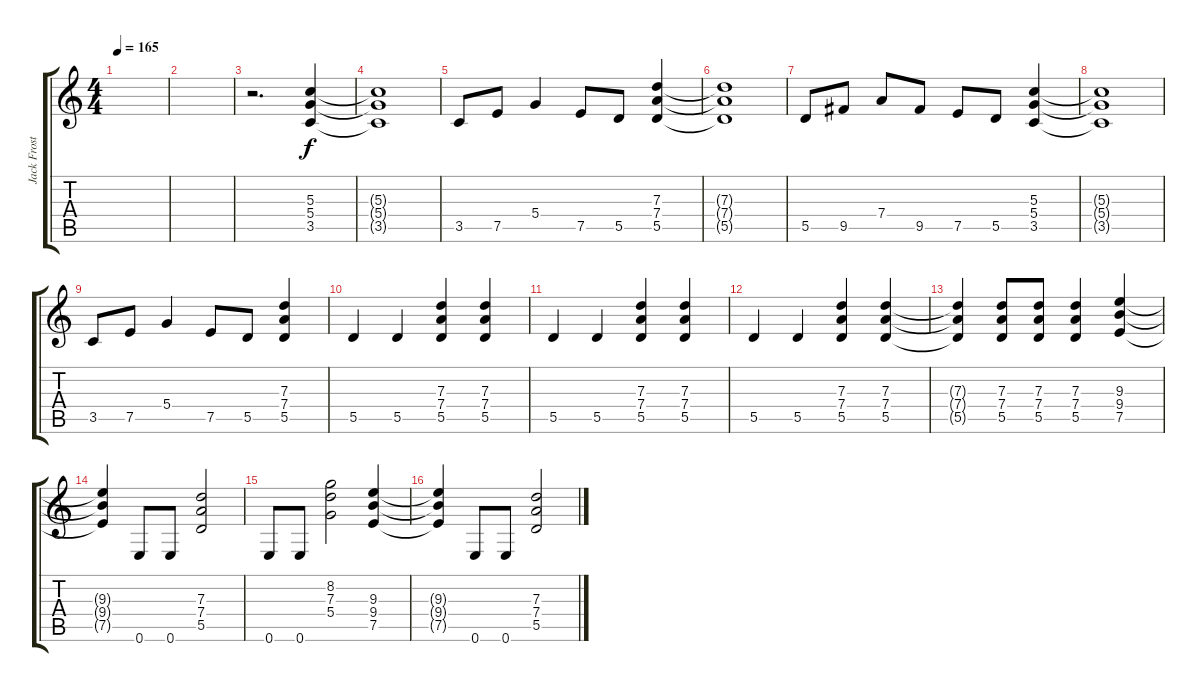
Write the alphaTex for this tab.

\track ("Jack Frost" "Jack Frost") {instrument distortionguitar}
\staff {score tabs}
\tuning (E4 B3 G3 D3 A2 E2) {hide}
\ts (4 4)
\tempo 165
\clef g2
\ks c
|
|
r.2{d} (5.3 5.4 3.5).4 |
(5.3{t} 5.4{t} 3.5{t}).1 |
3.5.8 7.5.8 5.4.4 7.5.8 5.5.8 (7.3 7.4 5.5).4 |
(7.3{t} 7.4{t} 5.5{t}).1 |
5.5.8 9.5.8 7.4.8 9.5.8 7.5.8 5.5.8 (5.3 5.4 3.5).4 |
(5.3{t} 5.4{t} 3.5{t}).1 |
3.5.8 7.5.8 5.4.4 7.5.8 5.5.8 (7.3 7.4 5.5).4 |
5.5.4 5.5.4 (7.3 7.4 5.5).4 (7.3 7.4 5.5).4 |
5.5.4 5.5.4 (7.3 7.4 5.5).4 (7.3 7.4 5.5).4 |
5.5.4 5.5.4 (7.3 7.4 5.5).4 (7.3 7.4 5.5).4 |
(7.3{t} 7.4{t} 5.5{t}).4 (7.3 7.4 5.5).8 (7.3 7.4 5.5).8 (7.3 7.4 5.5).4 (9.3 9.4 7.5).4 |
(9.3{t} 9.4{t} 7.5{t}).4 0.6.8 0.6.8 (7.3 7.4 5.5).2 |
0.6.8 0.6.8 (8.2 7.3 5.4).2 (9.3 9.4 7.5).4 |
(9.3{t} 9.4{t} 7.5{t}).4 0.6.8 0.6.8 (7.3 7.4 5.5).2
